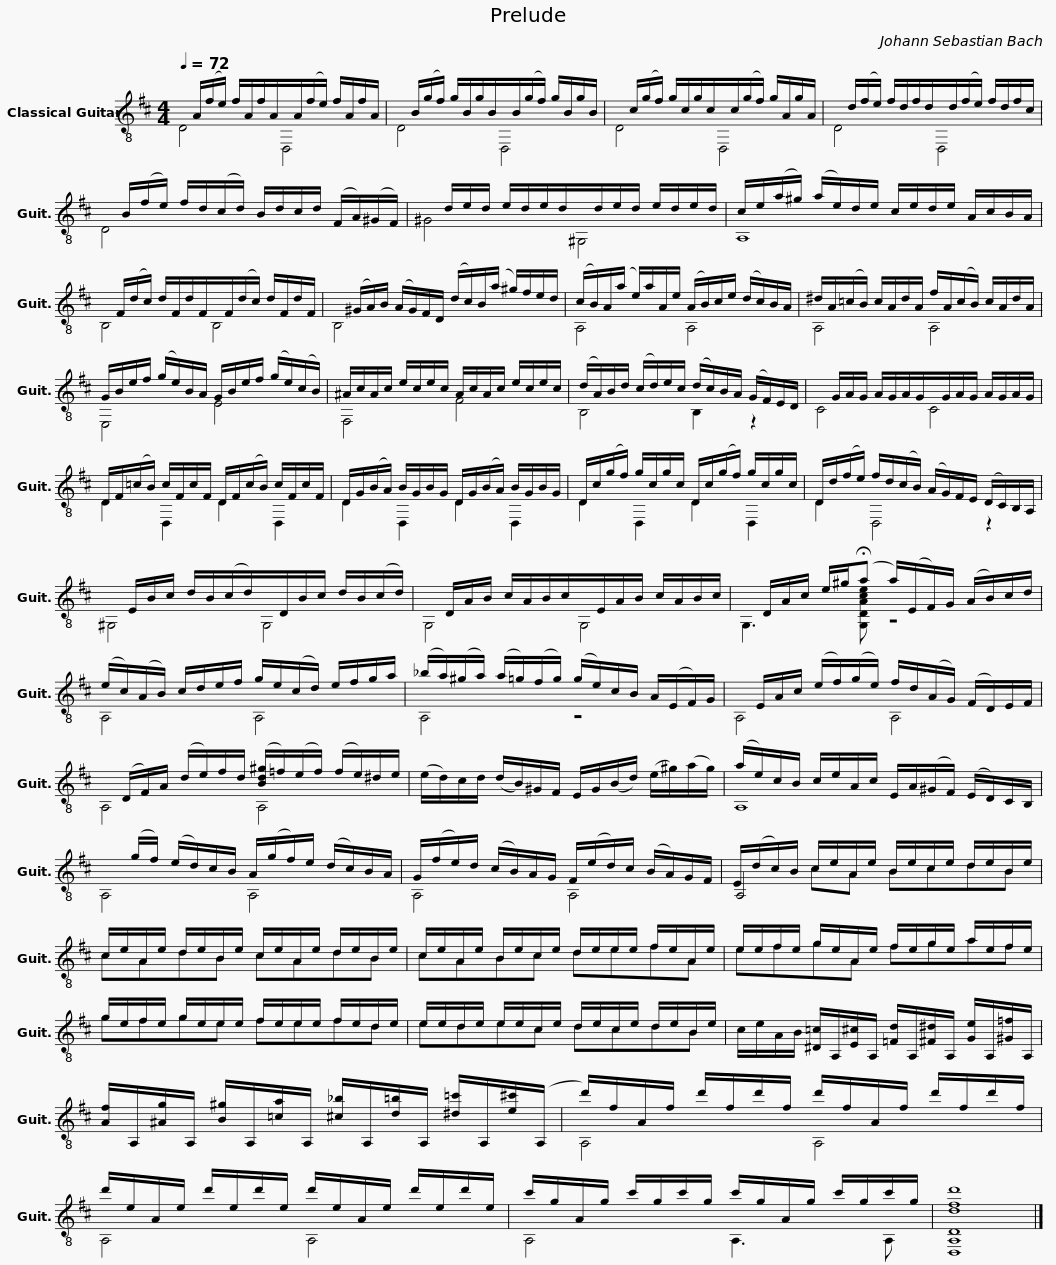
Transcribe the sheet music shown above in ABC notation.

X:1
%%score ( 1 2 3 )
L:1/8
Q:1/4=72
M:4/4
I:linebreak $
K:D
V:1 treble-8
V:2 treble-8
V:3 treble-8
V:1
x/A/(f/e/) f/A/f/A/x/A/(f/e/) f/A/f/A/ |x/B/(g/f/) g/B/g/B/x/B/(g/f/) g/B/g/B/ |$x/c/(g/f/) g/c/g/c/x/c/(g/f/) g/A/g/A/ |x/d/(f/e/) f/d/f/d/x/d/(f/e/) f/d/f/c/ |$x/B/(f/e/) f/d/(c/d/) B/d/c/d/ (F/A/)(^G/F/) | %5
x/d/e/d/ e/d/e/d/x/d/e/d/ e/d/e/d/ |$ c/e/(a/^g/) (a/e/)d/e/ c/e/d/e/ A/c/B/A/ |x/F/(d/c/) d/F/d/F/x/F/(d/c/) d/F/d/F/ |$x/(^G/A/)B/ (A/G/)F/D/ (d/c/)B/(a/ ^g/)f/e/d/ | (c/B/)A/(a/ e/)a/A/e/ (A/B/)c/e/ (d/c/)B/A/ |$ %10
 ^d/A/(=c/B/) c/A/d/A/ f/A/(c/B/) c/A/d/A/ | G/B/e/f/ (g/e/)B/A/ G/B/e/f/ (g/e/)(c/B/) |$ ^A/c/A/c/ e/c/e/c/ A/c/A/c/ e/c/e/c/ | (d/A/)B/d/ (c/d/)e/c/ (d/c/)B/A/ (G/F/)E/D/ |$x/G/A/G/ A/G/A/G/x/G/A/G/ A/G/A/G/ | %15
 D/F/(=c/B/) c/F/c/F/ D/F/(c/B/) c/F/c/F/ |$ D/G/(B/A/) B/G/B/G/ D/G/(B/A/) B/G/B/G/ | D/c/(g/f/) g/c/g/c/ D/c/(g/f/) g/c/g/c/ |$ D/d/(f/e/) f/d/(c/B/) (A/G/)F/E/ (D/C/)B,/A,/ |x/E/B/c/ d/B/(c/d/)x/D/B/c/ d/B/(c/d/) |$ %20
x/D/A/B/ c/A/B/c/x/E/A/B/ c/A/B/c/ |x/D/A/c/ e/^g/(!fermata!a a/)(E/F/)G/ (A/B/)c/d/ |$ (e/c/)(A/B/) c/d/e/f/ g/e/(c/d/) e/f/g/a/ | (_b/a/)(^g/a/) (a/=g/)(f/g/) (g/e/)c/B/ A/(E/F/)G/ |$x/E/A/c/ (e/f/)(g/e/) f/d/(A/G/) (F/D/)E/F/ | %25
x/(D/F/)A/ (d/e/)f/d/ ([Bd^g]/=f/)(e/f/) (f/e/)^d/e/ |$ (e/d/)c/d/ (d/B/)^G/F/ E/G/(B/d/) (e/^g/)(a/g/) | (a/e/)c/B/ c/e/A/c/ E/A/(^G/F/) (E/D/)C/B,/ |$x(g/f/) (e/d/)c/B/ A/(g/f/)e/ (d/c/)B/A/ | G/(f/e/)d/ (c/B/)A/G/ F/(e/d/)c/ (B/A/)G/F/ |$ %30
 E/(d/c/)B/ c/e/A/e/ B/e/c/e/ d/e/B/e/ | c/e/A/e/ d/e/B/e/ c/e/A/e/ d/e/B/e/ |$ c/e/A/e/ B/e/c/e/ d/e/e/e/ f/e/A/e/ | e/e/f/e/ g/e/A/e/ f/e/g/e/ a/e/f/e/ |$ g/e/f/e/ g/e/e/e/ f/e/e/e/ f/e/d/e/ | %35
 e/e/d/e/ e/e/c/e/ d/e/c/e/ d/e/B/e/ |$ c/e/A/B/ [^D=c]/A,/[E^c]/A,/ [=Fd]/A,/[^F^d]/A,/ [Ge]/A,/[^G=f]/A,/ | [Af]/A,/[^Ag]/A,/ [B^g]/A,/[=ca]/A,/ [^c_b]/A,/[d=b]/A,/ [^d=c']/A,/[e^c']/(A,/ |$ d'/)f/A/f/ d'/f/d'/f/ d'/f/A/f/ d'/f/d'/f/ | d'/e/A/e/ d'/e/d'/e/ d'/e/A/e/ d'/e/d'/e/ |$ %40
 c'/g/A/g/ c'/g/c'/g/ c'/g/A/g/ c'/g/c'/g/ | [D,A,Ddfd']8 |] %42
V:2
 D4 D,4 | D4 D,4 |$ D4 D,4 | D4 D,4 |$ D4 x4 | %5
 ^G4 ^G,4 |$ A,8 | B,4 B,4 |$ B,4 x4 | A,4 A,4 |$ %10
 A,4 A,4 | E,4 E4 |$ F,4 F4 | B,4 B,2 z2 |$ C4 C4 | %15
 D2 D,2 D2 D,2 |$ D2 D,2 D2 D,2 | D2 D,2 D2 D,2 |$ D2 D,4 z2 | ^G,4 G,4 |$ %20
 G,4 G,4 | G,3 [G,DAce] z4 |$ A,4 A,4 | A,4 z4 |$ A,4 A,4 | %25
 A,4 A,4 |$ x8 | A,8 |$ A,4 A,4 | A,4 A,4 |$ %30
 A,4 x4 | x8 |$ x8 | x8 |$ x8 | %35
 x8 |$ x8 | x8 |$ A,4 A,4 | A,4 A,4 |$ %40
 A,4 A,3 A, | x8 |] %42
V:3
 x8 | x8 |$ x8 | x8 |$ x8 | %5
 x8 |$ x8 | x8 |$ x8 | x8 |$ %10
 x8 | x8 |$ x8 | x8 |$ x8 | %15
 x8 |$ x8 | x8 |$ x8 | x8 |$ %20
 x8 | x8 |$ x8 | x8 |$ x8 | %25
 x8 |$ x8 | x8 |$ x8 | x8 |$ %30
 x2 cA BcdB | cAdB cAdB |$ cABc defA | efgA fgaf |$ gfge fefd | %35
 edec dcdB |$ x8 | x8 |$ x8 | x8 |$ %40
 x8 | x8 |] %42
